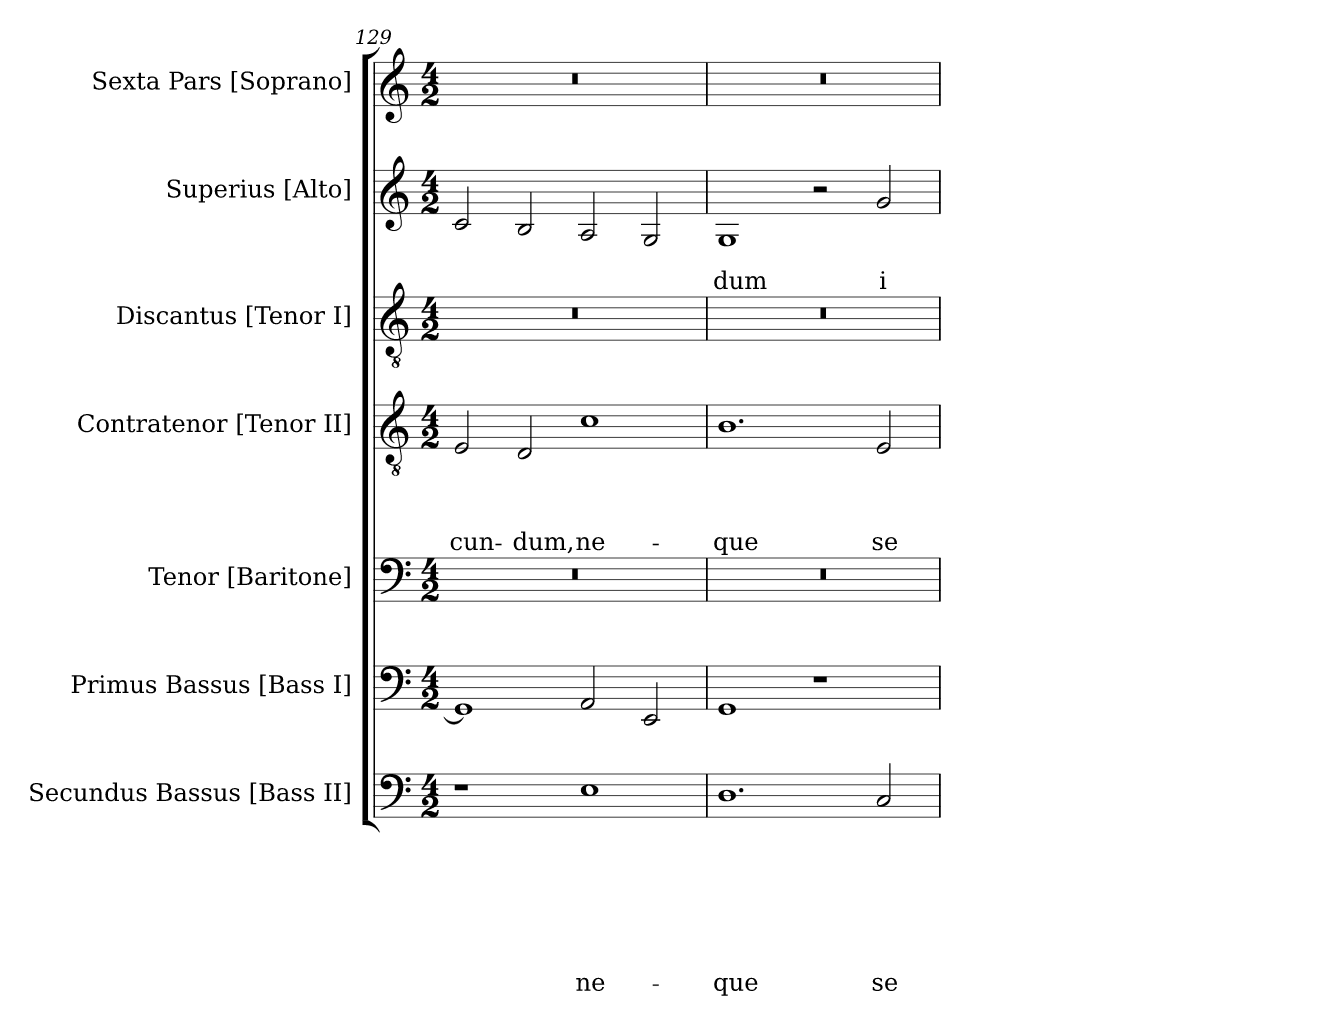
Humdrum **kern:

**kern	**text	**text	**text	**text	**text	**text	**text	**kern	**text	**kern	**kern	**text	**text	**text	**text	**kern	**kern	**text	**text	**kern
*part7	*part7	*part7	*part7	*part7	*part7	*part7	*part7	*part6	*part6	*part5	*part4	*part4	*part4	*part4	*part4	*part3	*part2	*part2	*part2	*part1
*staff7	*staff7	*staff7	*staff7	*staff7	*staff7	*staff7	*staff7	*staff6	*staff6	*staff5	*staff4	*staff4	*staff4	*staff4	*staff4	*staff3	*staff2	*staff2	*staff2	*staff1
*I"Secundus Bassus [Bass II]	*	*	*	*	*	*	*	*I"Primus Bassus [Bass I]	*	*I"Tenor [Baritone]	*I"Contratenor [Tenor II]	*	*	*	*	*I"Discantus [Tenor I]	*I"Superius [Alto]	*	*	*I"Sexta Pars [Soprano]
*I'B II	*	*	*	*	*	*	*	*I'B I	*	*I'Bar	*I'T II	*	*	*	*	*I'T I	*I'A	*	*	*I'S
*clefF4	*	*	*	*	*	*	*	*clefF4	*	*clefF4	*clefGv2	*	*	*	*	*clefGv2	*clefG2	*	*	*clefG2
*k[]	*	*	*	*	*	*	*	*k[]	*	*k[]	*k[]	*	*	*	*	*k[]	*k[]	*	*	*k[]
*C:	*	*	*	*	*	*	*	*C:	*	*C:	*C:	*	*	*	*	*C:	*C:	*	*	*C:
*M4/2	*	*	*	*	*	*	*	*M4/2	*	*M4/2	*M4/2	*	*	*	*	*M4/2	*M4/2	*	*	*M4/2
=129	=129	=129	=129	=129	=129	=129	=129	=129	=129	=129	=129	=129	=129	=129	=129	=129	=129	=129	=129	=129
!	!	!	!	!	!	!	!	!	!	!	!	!	!	!	!LO:LY:b	!	!	!	!	!
1r	.	.	.	.	.	.	.	1GG]	.	0r	2E/	.	.	.	-cun-	0r	2c/	.	.	0r
!	!	!	!	!	!	!	!	!	!	!	!	!	!	!	!LO:LY:b	!	!	!	!	!
.	.	.	.	.	.	.	.	.	.	.	2D/	.	.	.	-dum,	.	2B/	.	.	.
!	!	!	!	!	!	!	!LO:LY:b:rj	!	!	!	!	!	!	!	!LO:LY:b	!	!	!	!	!
1E	.	.	.	.	.	.	ne-	2AA/	.	.	1c	.	.	.	ne-	.	2A/	.	.	.
.	.	.	.	.	.	.	.	2EE/	.	.	.	.	.	.	.	.	2G/	.	.	.
=130	=130	=130	=130	=130	=130	=130	=130	=130	=130	=130	=130	=130	=130	=130	=130	=130	=130	=130	=130	=130
!	!	!	!	!	!	!	!LO:LY:b:rj	!	!	!	!	!	!	!	!LO:LY:b	!	!	!	!LO:LY:b	!
1.D	.	.	.	.	.	.	-que	1GG	.	0r	1.B	.	.	.	-que	0r	1G	.	-dum	0r
.	.	.	.	.	.	.	.	1r	.	.	.	.	.	.	.	.	2r	.	.	.
!	!	!	!	!	!	!	!LO:LY:b:rj	!	!	!	!	!	!	!	!LO:LY:b	!	!	!	!LO:LY:b	!
2C/	.	.	.	.	.	.	se-	.	.	.	2E/	.	.	.	se-	.	2g/	.	i-	.
=	=	=	=	=	=	=	=	=	=	=	=	=	=	=	=	=	=	=	=	=
*-	*-	*-	*-	*-	*-	*-	*-	*-	*-	*-	*-	*-	*-	*-	*-	*-	*-	*-	*-	*-
